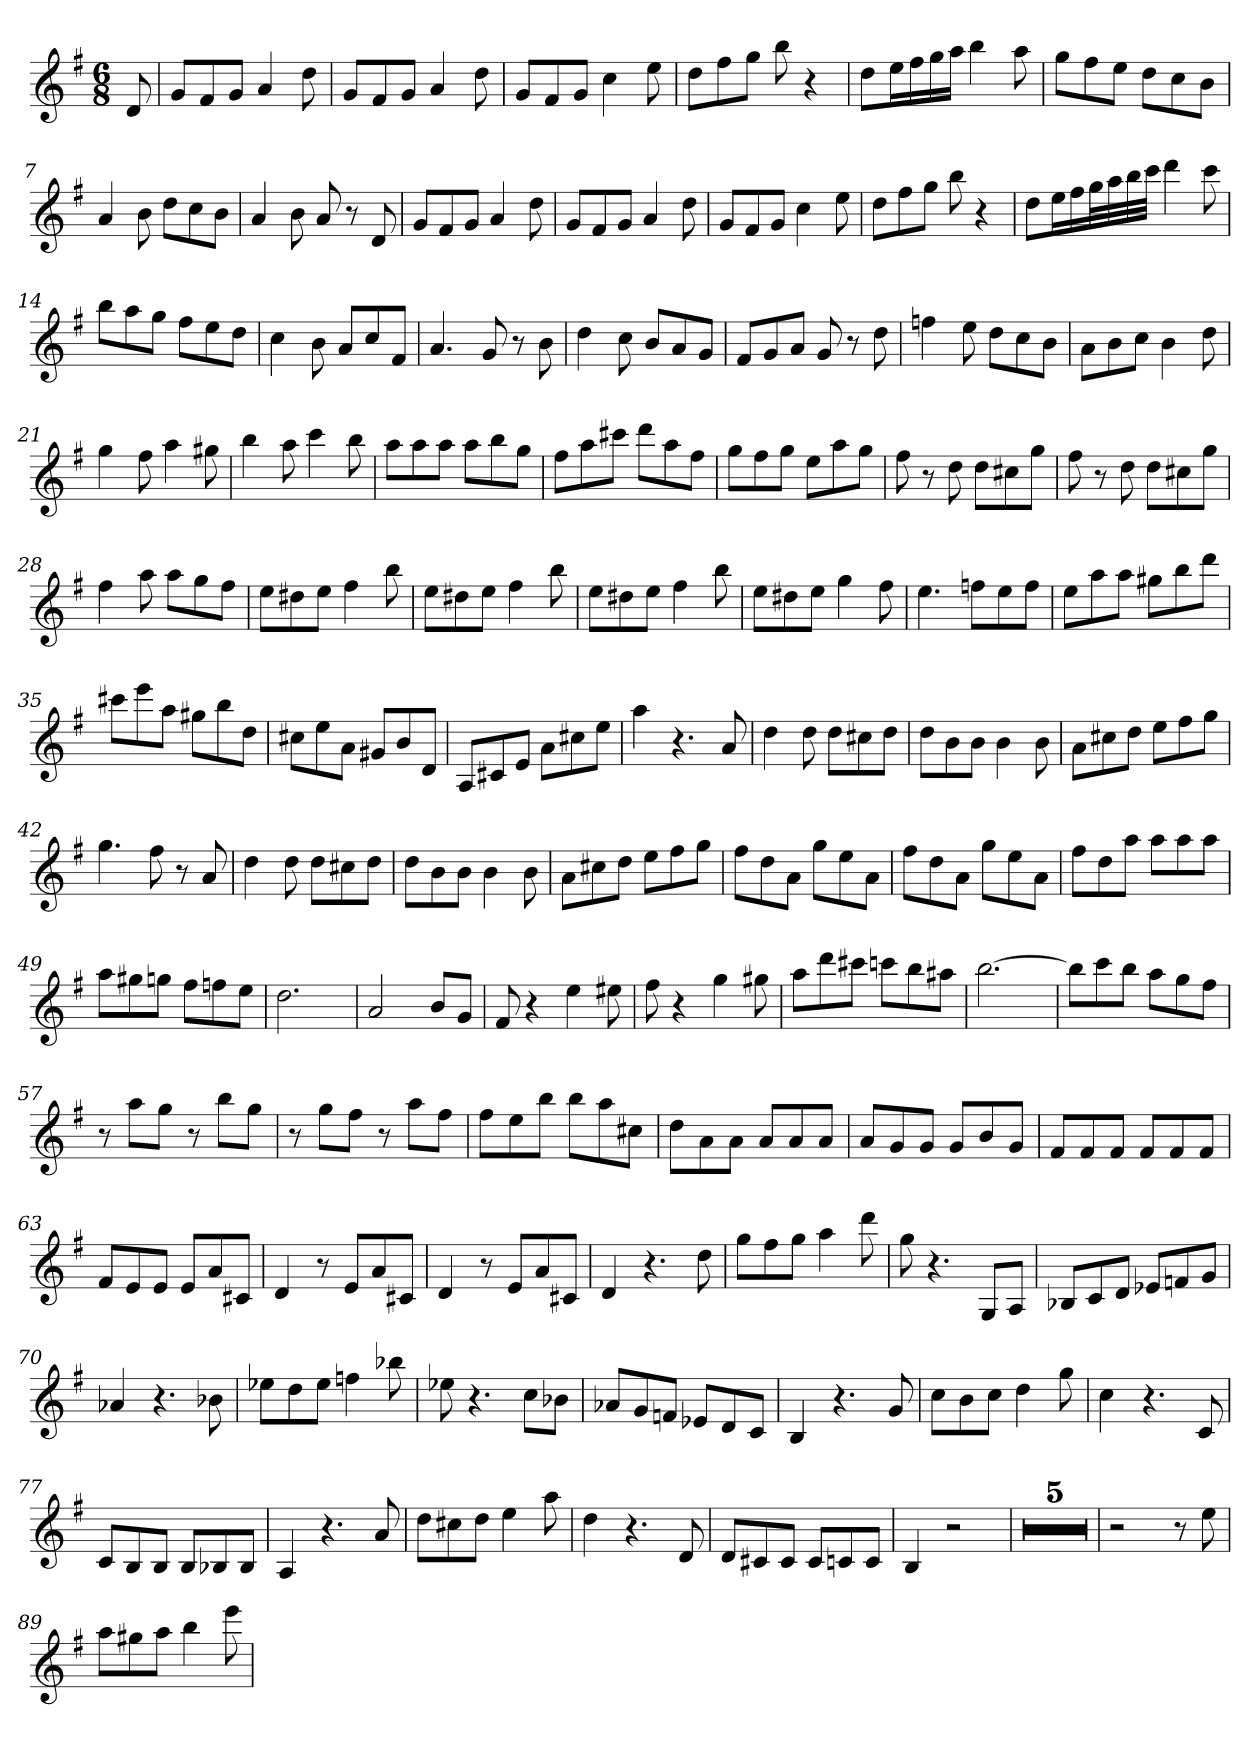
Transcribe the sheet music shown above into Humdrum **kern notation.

**kern
*part1
*staff1
*k[f#]
*G:
*M6/8
=
8d
=1
8gL
8f#
8gJ
4a
8dd
=2
8gL
8f#
8gJ
4a
8dd
=3
8gL
8f#
8gJ
4cc
8ee
=4
8ddL
8ff#
8ggJ
8bb
4r
=5
8ddL
16eeL
16ff#
16gg
16aaJJ
4bb
8aa
=6
8ggL
8ff#
8eeJ
8ddL
8cc
8bJ
=7
4a
8b
8ddL
8cc
8bJ
=8
4a
8b
8a
8r
8d
=9
8gL
8f#
8gJ
4a
8dd
=10
8gL
8f#
8gJ
4a
8dd
=11
8gL
8f#
8gJ
4cc
8ee
=12
8ddL
8ff#
8ggJ
8bb
4r
=13
8ddL
16eeL
16ff#
32ggL
32aa
32bb
32cccJJJ
4ddd
8ccc
=14
8bbL
8aa
8ggJ
8ff#L
8ee
8ddJ
=15
4cc
8b
8aL
8cc
8f#J
=16
4.a
8g
8r
8b
=17
4dd
8cc
8bL
8a
8gJ
=18
8f#L
8g
8aJ
8g
8r
8dd
=19
4ffn
8ee
8ddL
8cc
8bJ
=20
8aL
8b
8ccJ
4b
8dd
=21
4gg
8ff#
4aa
8gg#X
=22
4bb
8aa
4ccc
8bb
=23
8aaL
8aa
8aaJ
8aaL
8bb
8ggJ
=24
8ff#L
8aa
8ccc#XJ
8dddL
8aa
8ff#J
=25
8ggL
8ff#
8ggJ
8eeL
8aa
8ggJ
=26
8ff#
8r
8dd
8ddL
8cc#X
8ggJ
=27
8ff#
8r
8dd
8ddL
8cc#X
8ggJ
=28
4ff#
8aa
8aaL
8gg
8ff#J
=29
8eeL
8dd#X
8eeJ
4ff#
8bb
=30
8eeL
8dd#X
8eeJ
4ff#
8bb
=31
8eeL
8dd#X
8eeJ
4ff#
8bb
=32
8eeL
8dd#X
8eeJ
4gg
8ff#
=33
4.ee
8ffnL
8ee
8ffJ
=34
8eeL
8aa
8aaJ
8gg#XL
8bb
8dddJ
=35
8ccc#XL
8eee
8aaJ
8gg#XL
8bb
8ddJ
=36
8cc#XL
8ee
8aJ
8g#XL
8b
8dJ
=37
8AL
8c#X
8eJ
8aL
8cc#X
8eeJ
=38
4aa
4.r
8a
=39
4dd
8dd
8ddL
8cc#X
8ddJ
=40
8ddL
8b
8bJ
4b
8b
=41
8aL
8cc#X
8ddJ
8eeL
8ff#
8ggJ
=42
4.gg
8ff#
8r
8a
=43
4dd
8dd
8ddL
8cc#X
8ddJ
=44
8ddL
8b
8bJ
4b
8b
=45
8aL
8cc#X
8ddJ
8eeL
8ff#
8ggJ
=46
8ff#L
8dd
8aJ
8ggL
8ee
8aJ
=47
8ff#L
8dd
8aJ
8ggL
8ee
8aJ
=48
8ff#L
8dd
8aaJ
8aaL
8aa
8aaJ
=49
8aaL
8gg#X
8ggnJ
8ff#L
8ffn
8eeJ
=50
2.dd
=51
2a
8bL
8gJ
=52
8f#
4r
4ee
8ee#X
=53
8ff#
4r
4gg
8gg#X
=54
8aaL
8ddd
8ccc#XJ
8cccnL
8bb
8aa#XJ
=55
[2.bb
=56
8bbL]
8ccc
8bbJ
8aaL
8gg
8ff#J
=57
8r
8aaL
8ggJ
8r
8bbL
8ggJ
=58
8r
8ggL
8ff#J
8r
8aaL
8ff#J
=59
8ff#L
8ee
8bbJ
8bbL
8aa
8cc#XJ
=60
8ddL
8a
8aJ
8aL
8a
8aJ
=61
8aL
8g
8gJ
8gL
8b
8gJ
=62
8f#L
8f#
8f#J
8f#L
8f#
8f#J
=63
8f#L
8e
8eJ
8eL
8a
8c#XJ
=64
4d
8r
8eL
8a
8c#XJ
=65
4d
8r
8eL
8a
8c#XJ
=66
4d
4.r
8dd
=67
8ggL
8ff#
8ggJ
4aa
8ddd
=68
8gg
4.r
8GL
8AJ
=69
8B-XL
8c
8dJ
8e-XL
8fn
8gJ
=70
4a-X
4.r
8b-X
=71
8ee-XL
8dd
8ee-J
4ffn
8bb-X
=72
8ee-X
4.r
8ccL
8b-XJ
=73
8a-XL
8g
8fnJ
8e-XL
8d
8cJ
=74
4B
4.r
8g
=75
8ccL
8b
8ccJ
4dd
8gg
=76
4cc
4.r
8c
=77
8cL
8B
8BJ
8BL
8B-X
8B-J
=78
4A
4.r
8a
=79
8ddL
8cc#X
8ddJ
4ee
8aa
=80
4dd
4.r
8d
=81
8dL
8c#X
8c#J
8c#L
8cn
8cJ
=82
4B
2r
=83
2.r
=84
2.r
=85
2.r
=86
2.r
=87
2.r
=88
2r
8r
8ee
=89
8aaL
8gg#X
8aaJ
4bb
8eee
=
*-
